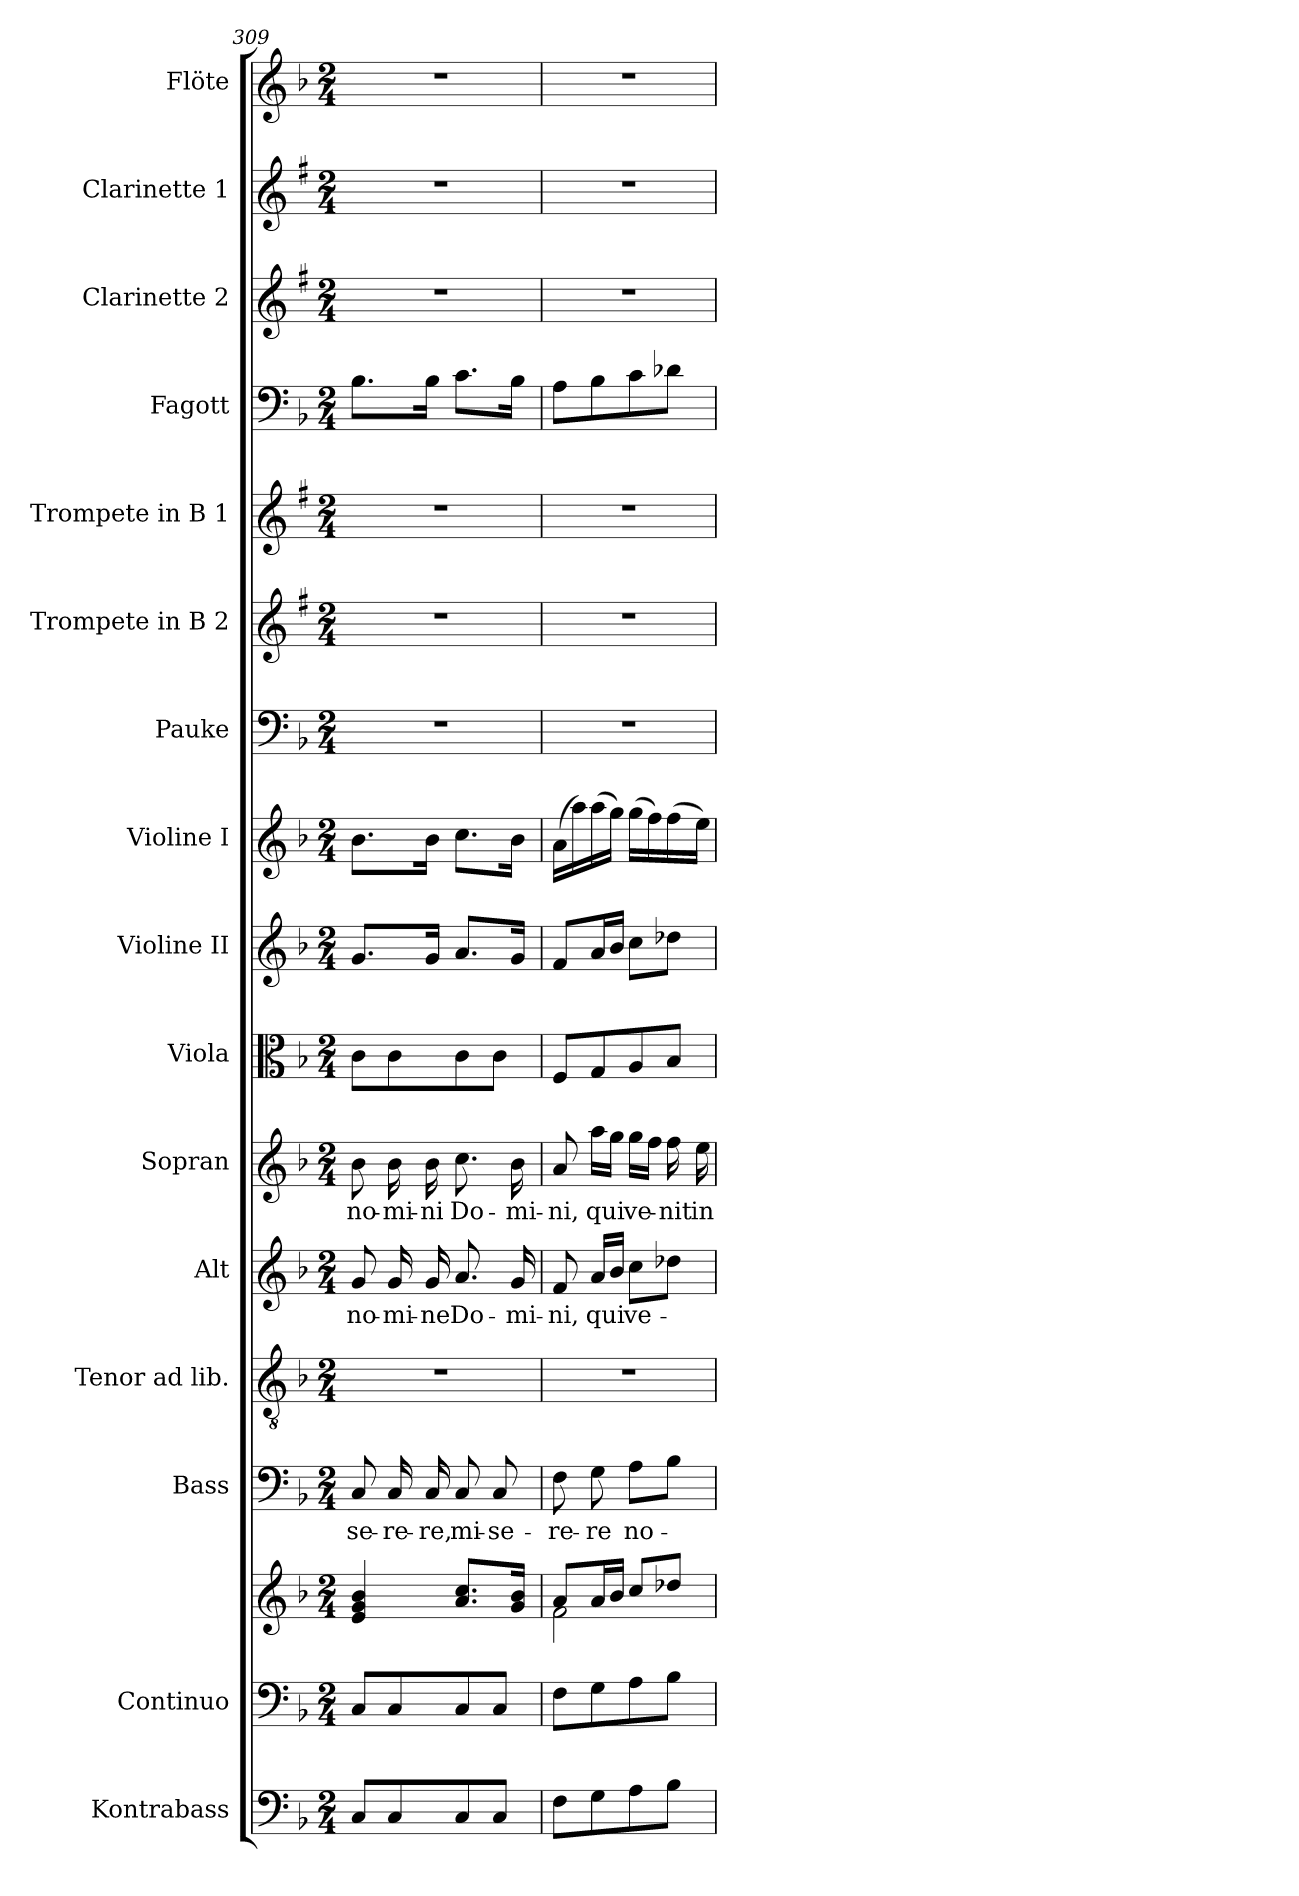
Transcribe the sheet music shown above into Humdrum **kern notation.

**kern	**kern	**kern	**kern	**text	**kern	**kern	**text	**kern	**text	**kern	**kern	**kern	**kern	**kern	**kern	**kern	**kern	**kern	**kern
*part16	*part15	*part15	*part14	*part14	*part13	*part12	*part12	*part11	*part11	*part10	*part9	*part8	*part7	*part6	*part5	*part4	*part3	*part2	*part1
*staff17	*staff16	*staff15	*staff14	*staff14	*staff13	*staff12	*staff12	*staff11	*staff11	*staff10	*staff9	*staff8	*staff7	*staff6	*staff5	*staff4	*staff3	*staff2	*staff1
*I"Kontrabass	*I"Continuo	*	*I"Bass	*	*I"Tenor ad lib.	*I"Alt	*	*I"Sopran	*	*I"Viola	*I"Violine II	*I"Violine I	*I"Pauke	*I"Trompete in B 2	*I"Trompete in B 1	*I"Fagott	*I"Clarinette 2	*I"Clarinette 1	*I"Flöte
*I'Kb.	*I'cont.	*	*I'B	*	*I'T	*I'A	*	*I'S	*	*I'Vla.	*I'Vl. II	*I'Vl. I	*I'Pk.	*	*	*I'Fg.	*I'Cl. 2	*I'Cl. 1	*I'Fl.
*clefF4	*clefF4	*clefG2	*clefF4	*	*clefGv2	*clefG2	*	*clefG2	*	*clefC3	*clefG2	*clefG2	*clefF4	*clefG2	*clefG2	*clefF4	*clefG2	*clefG2	*clefG2
*ITrd7c12	*	*	*	*	*	*	*	*	*	*	*	*	*	*ITrd1c2	*ITrd1c2	*	*ITrd1c2	*ITrd1c2	*
*k[b-]	*k[b-]	*k[b-]	*k[b-]	*	*k[b-]	*k[b-]	*	*k[b-]	*	*k[b-]	*k[b-]	*k[b-]	*k[b-]	*k[b-]	*k[b-]	*k[b-]	*k[b-]	*k[b-]	*k[b-]
*F:	*F:	*F:	*F:	*	*F:	*F:	*	*F:	*	*F:	*F:	*F:	*F:	*F:	*F:	*F:	*F:	*F:	*F:
*M2/4	*M2/4	*M2/4	*M2/4	*	*M2/4	*M2/4	*	*M2/4	*	*M2/4	*M2/4	*M2/4	*M2/4	*M2/4	*M2/4	*M2/4	*M2/4	*M2/4	*M2/4
=309	=309	=309	=309	=309	=309	=309	=309	=309	=309	=309	=309	=309	=309	=309	=309	=309	=309	=309	=309
!	!	!	!	!LO:LY:b	!	!	!LO:LY:b	!	!LO:LY:b	!	!	!	!	!	!	!	!	!	!
8CC/L	8C/L	4e/ 4g/ 4b-/	8C/	-se-	2r	8g/	no-	8b-\	no-	8c\L	8.g/L	8.b-\L	2r	2r	2r	8.B-\L	2r	2r	2r
!	!	!	!	!LO:LY:b	!	!	!LO:LY:b	!	!LO:LY:b	!	!	!	!	!	!	!	!	!	!
8CC/	8C/	.	16C/	-re-	.	16g/	-mi-	16b-\	-mi-	8c\	.	.	.	.	.	.	.	.	.
!	!	!	!	!LO:LY:b	!	!	!LO:LY:b	!	!LO:LY:b	!	!	!	!	!	!	!	!	!	!
.	.	.	16C/	-re,	.	16g/	-ne	16b-\	-ni	.	16g/Jk	16b-\Jk	.	.	.	16B-\Jk	.	.	.
!	!	!	!	!LO:LY:b	!	!	!LO:LY:b	!	!LO:LY:b	!	!	!	!	!	!	!	!	!	!
8CC/	8C/	8.a/ 8.cc/L	8C/	mi-	.	8.a/	Do-	8.cc\	Do-	8c\	8.a/L	8.cc\L	.	.	.	8.c\L	.	.	.
!	!	!	!	!LO:LY:b	!	!	!	!	!	!	!	!	!	!	!	!	!	!	!
8CC/J	8C/J	.	8C/	-se-	.	.	.	.	.	8c\J	.	.	.	.	.	.	.	.	.
!	!	!	!	!	!	!	!LO:LY:b	!	!LO:LY:b	!	!	!	!	!	!	!	!	!	!
.	.	16g/ 16b-/Jk	.	.	.	16g/	-mi-	16b-\	-mi-	.	16g/Jk	16b-\Jk	.	.	.	16B-\Jk	.	.	.
=310	=310	=310	=310	=310	=310	=310	=310	=310	=310	=310	=310	=310	=310	=310	=310	=310	=310	=310	=310
*	*	*^	*	*	*	*	*	*	*	*	*	*	*	*	*	*	*	*	*
!	!	!	!	!	!LO:LY:b	!	!	!LO:LY:b	!	!LO:LY:b	!	!	!	!	!	!	!	!	!	!
8FF\L	8F\L	8a/L	2f\	8F\	-re-	2r	8f/	-ni,	8a/	-ni,	8F/L	8f/L	(>16a\LL	2r	2r	2r	8A\L	2r	2r	2r
.	.	.	.	.	.	.	.	.	.	.	.	.	16aa\)	.	.	.	.	.	.	.
!	!	!	!	!	!LO:LY:b	!	!	!LO:LY:b	!	!LO:LY:b	!	!	!	!	!	!	!	!	!	!
8GG\	8G\	16a/L	.	8G\	-re	.	16a/LL	qui	16aa\LL	qui	8G/	16a/L	(>16aa\	.	.	.	8B-\	.	.	.
.	.	16b-/JJ	.	.	.	.	16b-/JJ	.	16gg\JJ	.	.	16b-/JJ	16gg\JJ)	.	.	.	.	.	.	.
!	!	!	!	!	!LO:LY:b	!	!	!LO:LY:b	!	!LO:LY:b	!	!	!	!	!	!	!	!	!	!
8AA\	8A\	8cc/L	.	8A\L	no-	.	8cc\L	ve-	16gg\LL	ve-	8A/	8cc\L	(>16gg\LL	.	.	.	8c\	.	.	.
.	.	.	.	.	.	.	.	.	16ff\JJ	.	.	.	16ff\)	.	.	.	.	.	.	.
!	!	!	!	!	!	!	!	!	!	!LO:LY:b	!	!	!	!	!	!	!	!	!	!
8BB-\J	8B-\J	8dd-X/J	.	8B-\J	.	.	8dd-X\J	.	16ff\	-nit	8B-/J	8dd-X\J	(>16ff\	.	.	.	8d-X\J	.	.	.
!	!	!	!	!	!	!	!	!	!	!LO:LY:b	!	!	!	!	!	!	!	!	!	!
.	.	.	.	.	.	.	.	.	16ee\	in	.	.	16ee\JJ)	.	.	.	.	.	.	.
*	*	*v	*v	*	*	*	*	*	*	*	*	*	*	*	*	*	*	*	*	*
=	=	=	=	=	=	=	=	=	=	=	=	=	=	=	=	=	=	=	=
*-	*-	*-	*-	*-	*-	*-	*-	*-	*-	*-	*-	*-	*-	*-	*-	*-	*-	*-	*-
